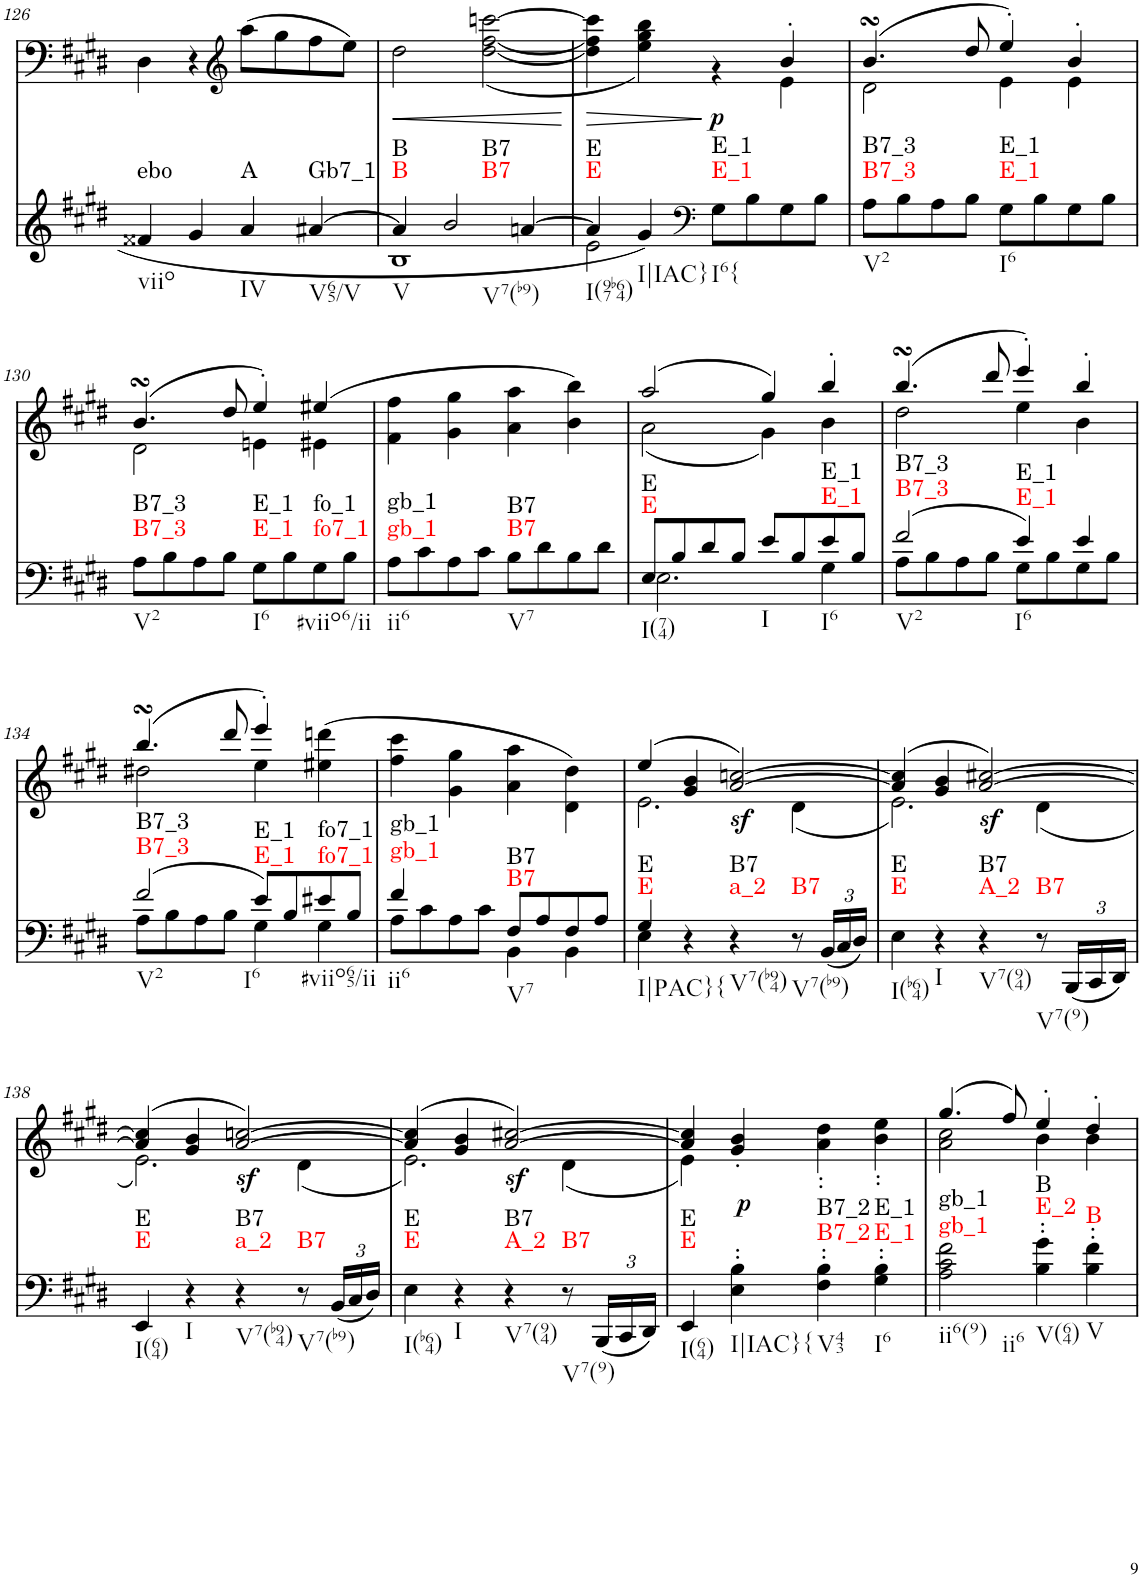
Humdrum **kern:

**kern	**harte	**kern	**text	**dynam
*part2	*part2	*part1	*part1	*part1
*staff2	*	*staff1	*staff1	*staff1
*I"piano	*	*I"piano	*	*
*I'Pno	*	*I'Pno	*	*
!!LO:PB:g=z
*clefG2	*	*clefF4	*	*
*k[f#c#g#d#]	*	*k[f#c#g#d#]	*	*
*E:	*	*E:	*	*
*M4/4	*	*M4/4	*	*
=126	=126	=126	=126	=126
!	!LO:H:kt=ebo	!	!	!
4f##X/	N	4D#\	.	.
4g#/	.	4r	.	.
*	*	*clefG2	*	*
!	!LO:H:kt=A	!	!	!
4a/	N	(8aa\L	.	.
.	.	8gg#\	.	.
!	!LO:H:kt=Gb7_1	!	!	!
[4a#X/	N	8ff#\	.	.
.	.	8ee\J)	.	.
=127	=127	=127	=127	=127
*^	*	*	*	*
!	!	!LO:H:n=1:kt=B	!	!LO:LY:b	!LO:HP:b
!	!	!LO:H:n=2:kt=B	!	!	!
4a#/]	1B	N N	2dd#\	<	<
!	!	!LO:H:n=1:kt=B7	!	!	!
!	!	!LO:H:n=2:kt=B7	!	!	!
2b/	.	N N	.	.	.
.	.	.	([2dd#\ [2ff#\ [>2cccn\	.	.
[4an/	.	.	.	.	.
=128	=128	=128	=128	=128	=128
*	*	*	*^	*	*
!	!	!LO:H:n=1:kt=E	!	!	!LO:LY:b	!
!	!	!LO:H:n=2:kt=E	!	!	!	!
4a/]	2e\	N N	2.ryy	4dd#\] 4ff#\] 4ccc\]	>	.
!	!	!	!	!	!LO:LY:b	!
4g#/	.	.	.	4ee\ 4gg#\ 4bb\)	p	.
*clefF4	*	*	*	*	*	*
!	!	!LO:H:n=1:kt=E_1	!	!	!	!LO:DY:n=1:b
!	!	!LO:H:n=2:kt=E_1	!	!	!	!
8G#\L	2ryy	N N	.	4r	.	[ p
8B\	.	.	.	.	.	.
8G#\	.	.	4b'/	4e\	.	.
8B\J	.	.	.	.	.	.
*v	*v	*	*	*	*	*
=129	=129	=129	=129	=129	=129
!	!LO:H:n=1:kt=B7_3	!	!	!	!
!	!LO:H:n=2:kt=B7_3	!	!	!	!
8A\L	N N	(4.bsSSS/	2d#\	.	.
8B\	.	.	.	.	.
8A\	.	.	.	.	.
8B\J	.	8dd#/	.	.	.
!	!LO:H:n=1:kt=E_1	!	!	!	!
!	!LO:H:n=2:kt=E_1	!	!	!	!
8G#\L	N N	4ee'/)	4e\	.	.
8B\	.	.	.	.	.
8G#\	.	4b'/	4e\	.	.
8B\J	.	.	.	.	.
!!LO:LB:g=z	!!
=130	=130	=130	=130	=130	=130
!	!LO:H:n=1:kt=B7_3	!	!	!	!
!	!LO:H:n=2:kt=B7_3	!	!	!	!
8A\L	N N	(4.bsSSS/	2d#\	.	.
8B\	.	.	.	.	.
8A\	.	.	.	.	.
8B\J	.	8dd#/	.	.	.
!	!LO:H:n=1:kt=E_1	!	!	!	!
!	!LO:H:n=2:kt=E_1	!	!	!	!
8G#\L	N N	4ee'/)	4en\	.	.
8B\	.	.	.	.	.
!	!LO:H:n=1:kt=fo7_1	!	!	!	!
!	!LO:H:n=2:kt=fo_1	!	!	!	!
8G#\	N N	(4ee#X/	4e#X\	.	.
8B\J	.	.	.	.	.
*	*	*v	*v	*	*
=131	=131	=131	=131	=131
!	!LO:H:n=1:kt=gb_1	!	!	!
!	!LO:H:n=2:kt=gb_1	!	!	!
8A\L	N N	4f#\ 4ff#\	.	.
8c#\	.	.	.	.
8A\	.	4g#\ 4gg#\	.	.
8c#\J	.	.	.	.
!	!LO:H:n=1:kt=B7	!	!	!
!	!LO:H:n=2:kt=B7	!	!	!
8B\L	N N	4a\ 4aa\	.	.
8d#\	.	.	.	.
8B\	.	4b\ 4bb\)	.	.
8d#\J	.	.	.	.
=132	=132	=132	=132	=132
*^	*	*^	*	*
!	!	!LO:H:n=1:kt=E	!	!	!	!
!	!	!LO:H:n=2:kt=E	!	!	!	!
8E/L	2.E\	N N	(2aa/	(2a\	.	.
8B/	.	.	.	.	.	.
8d#/	.	.	.	.	.	.
8B/J	.	.	.	.	.	.
8e/L	.	.	4gg#/)	4g#\)	.	.
8B/	.	.	.	.	.	.
!	!	!LO:H:n=1:kt=E_1	!	!	!	!
!	!	!LO:H:n=2:kt=E_1	!	!	!	!
8e/	4G#\	N N	4bb'/	4b\	.	.
8B/J	.	.	.	.	.	.
=133	=133	=133	=133	=133	=133	=133
!	!	!LO:H:n=1:kt=B7_3	!	!	!LO:LY:b	!
!	!	!LO:H:n=2:kt=B7_3	!	!	!	!
(2f#/	8A\L	N N	(4.bbsSSS/	2dd#\	<	.
.	8B\	.	.	.	.	.
.	8A\	.	.	.	.	.
.	8B\J	.	8ddd#/	.	.	.
!	!	!LO:H:n=1:kt=E_1	!	!	!	!
!	!	!LO:H:n=2:kt=E_1	!	!	!	!
4e/)	8G#\L	N N	4eee'/)	4ee\	.	.
.	8B\	.	.	.	.	.
!	!	!	!	!	!LO:LY:b	!
4e/	8G#\	.	4bb'/	4b\	>	.
.	8B\J	.	.	.	.	.
!!LO:LB:g=z	!!
=134	=134	=134	=134	=134	=134	=134
!	!	!LO:H:n=1:kt=B7_3	!	!	!LO:LY:b	!
!	!	!LO:H:n=2:kt=B7_3	!	!	!	!
(2f#/	8A\L	N N	(4.bbsSSS/	2dd#X\	<	.
.	8B\	.	.	.	.	.
.	8A\	.	.	.	.	.
.	8B\J	.	8ddd#/	.	.	.
!	!	!LO:H:n=1:kt=E_1	!	!	!	!
!	!	!LO:H:n=2:kt=E_1	!	!	!	!
8e/L)	4G#\	N N	4eee'/)	4ee\	.	.
8B/	.	.	.	.	.	.
!	!	!LO:H:n=1:kt=fo7_1	!	!	!	!
!	!	!LO:H:n=2:kt=fo7_1	!	!	!	!
8e#X/	4G#\	N N	(>4ee#X\ 4dddn\	4ryy	.	.
8B/J	.	.	.	.	.	.
*	*	*	*v	*v	*	*
=135	=135	=135	=135	=135	=135
!	!	!LO:H:n=1:kt=gb_1	!	!	!
!	!	!LO:H:n=2:kt=gb_1	!	!	!
4f#/	8A\L	N N	4ff#\ 4ccc#\	.	.
.	8c#\	.	.	.	.
4ryy	8A\	.	4g#\ 4gg#\	.	.
.	8c#\J	.	.	.	.
!	!	!LO:H:n=1:kt=B7	!	!	!
!	!	!LO:H:n=2:kt=B7	!	!	!
8F#/L	4BB\	N N	4a\ 4aa\	.	.
8A/	.	.	.	.	.
8F#/	4BB\	.	4d#\ 4dd#\)	.	.
8A/J	.	.	.	.	.
=136	=136	=136	=136	=136	=136
*	*	*	*^	*	*
!	!	!LO:H:n=1:kt=E	!	!	!	!
!	!	!LO:H:n=2:kt=E	!	!	!	!
4G#/	4E\	N N	(4ee/	2.e\	.	.
4r	2.ryy	.	4g#/ 4b/	.	.	.
!	!	!LO:H:n=1:kt=a_2	!	!	!	!LO:DY:b
!	!	!LO:H:n=2:kt=B7	!	!	!	!
4r	.	N N	[2a/ [2ccn/)	.	.	sf
!	!	!LO:H:kt=B7	!	!	!	!
8r	.	N	.	(4d#\	.	.
*Xbrackettup	*	*	*	*	*	*
(<24BB/LL	.	.	.	.	.	.
24C#/	.	.	.	.	.	.
24D#/JJ)	.	.	.	.	.	.
*v	*v	*	*	*	*	*
=137	=137	=137	=137	=137	=137
!	!LO:H:n=1:kt=E	!	!	!LO:LY:b	!
!	!LO:H:n=2:kt=E	!	!	!	!
4E\	N N	(4a/] 4cc/]	2.e\)	f	.
4r	.	4g#/ 4b/	.	.	.
!	!LO:H:n=1:kt=A_2	!	!	!	!LO:DY:b
!	!LO:H:n=2:kt=B7	!	!	!	!
4r	N N	[2a/ [2cc#X/)	.	.	sf
!	!LO:H:kt=B7	!	!	!	!
8r	N	.	(4d#\	.	.
(24BBB/LL	.	.	.	.	.
24CC#/	.	.	.	.	.
24DD#/JJ)	.	.	.	.	.
!!LO:LB:g=z	!!
=138	=138	=138	=138	=138	=138
!	!LO:H:n=1:kt=E	!	!	!LO:LY:b	!
!	!LO:H:n=2:kt=E	!	!	!	!
4EE/	N N	(4a/] 4cc#/]	2.e\)	f	.
4r	.	4g#/ 4b/	.	.	.
!	!LO:H:n=1:kt=a_2	!	!	!	!LO:DY:b
!	!LO:H:n=2:kt=B7	!	!	!	!
4r	N N	[2a/ [2ccn/)	.	.	sf
!	!LO:H:kt=B7	!	!	!	!
8r	N	.	(4d#\	.	.
(24BB/LL	.	.	.	.	.
24C#/	.	.	.	.	.
24D#/JJ)	.	.	.	.	.
=139	=139	=139	=139	=139	=139
!	!LO:H:n=1:kt=E	!	!	!LO:LY:b	!
!	!LO:H:n=2:kt=E	!	!	!	!
4E\	N N	(4a/] 4cc/]	2.e\)	f	.
4r	.	4g#/ 4b/	.	.	.
!	!LO:H:n=1:kt=A_2	!	!	!	!LO:DY:b
!	!LO:H:n=2:kt=B7	!	!	!	!
4r	N N	[2a/ [2cc#X/)	.	.	sf
!	!LO:H:kt=B7	!	!	!	!
8r	N	.	(4d#\	.	.
(24BBB/LL	.	.	.	.	.
24CC#/	.	.	.	.	.
24DD#/JJ)	.	.	.	.	.
=140	=140	=140	=140	=140	=140
!	!LO:H:n=1:kt=E	!	!	!LO:LY:b	!
!	!LO:H:n=2:kt=E	!	!	!	!
4EE/	N N	4a/] 4cc#/]	4e\)	f	.
!	!	!	!	!LO:LY:b	!LO:DY:b
4E\' 4B\'	.	2.ryy	4g#/'< 4b/'<	p	p
!	!LO:H:n=1:kt=B7_2	!	!	!	!
!	!LO:H:n=2:kt=B7_2	!	!	!	!
4F#\' 4B\'	N N	.	4a\' 4dd#\'	.	.
!	!LO:H:n=1:kt=E_1	!	!	!	!
!	!LO:H:n=2:kt=E_1	!	!	!	!
4G#\' 4B\'	N N	.	4b\' 4ee\'	.	.
=141	=141	=141	=141	=141	=141
!	!LO:H:n=1:kt=gb_1	!	!	!	!
!	!LO:H:n=2:kt=gb_1	!	!	!	!
2A\ 2c#\ 2f#\	N N	(4.gg#/	2a\ 2cc#\	.	.
.	.	8ff#/)	.	.	.
!	!LO:H:n=1:kt=E_2	!	!	!	!
!	!LO:H:n=2:kt=B	!	!	!	!
4B\' 4g#\'	N N	4ee'/	4b\	.	.
!	!LO:H:kt=B	!	!	!	!
4B\' 4f#\'	N	4dd#'/	4b\	.	.
*	*	*v	*v	*	*
=	=	=	=	=
*-	*-	*-	*-	*-
